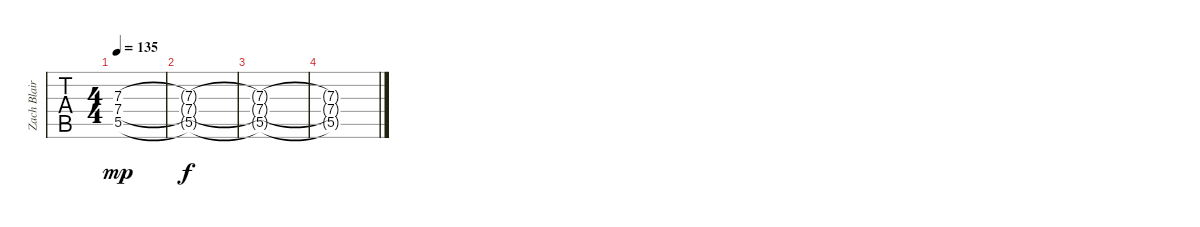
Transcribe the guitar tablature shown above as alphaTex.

\track ("Zach Blair - Guitar One" "Zach Blair") {instrument distortionguitar}
\staff {tabs}
\tuning (Eb4 Bb3 Gb3 Db3 Ab2 Eb2) {hide}
\ts (4 4)
\tempo 135
\clef g2
\ks c
(7.3 7.4 5.5).1{dy mp} |
(7.3{t} 7.4{t} 5.5{t}).1{dy f volume 0} |
(7.3{t} 7.4{t} 5.5{t}).1 |
(7.3{t} 7.4{t} 5.5{t}).1
